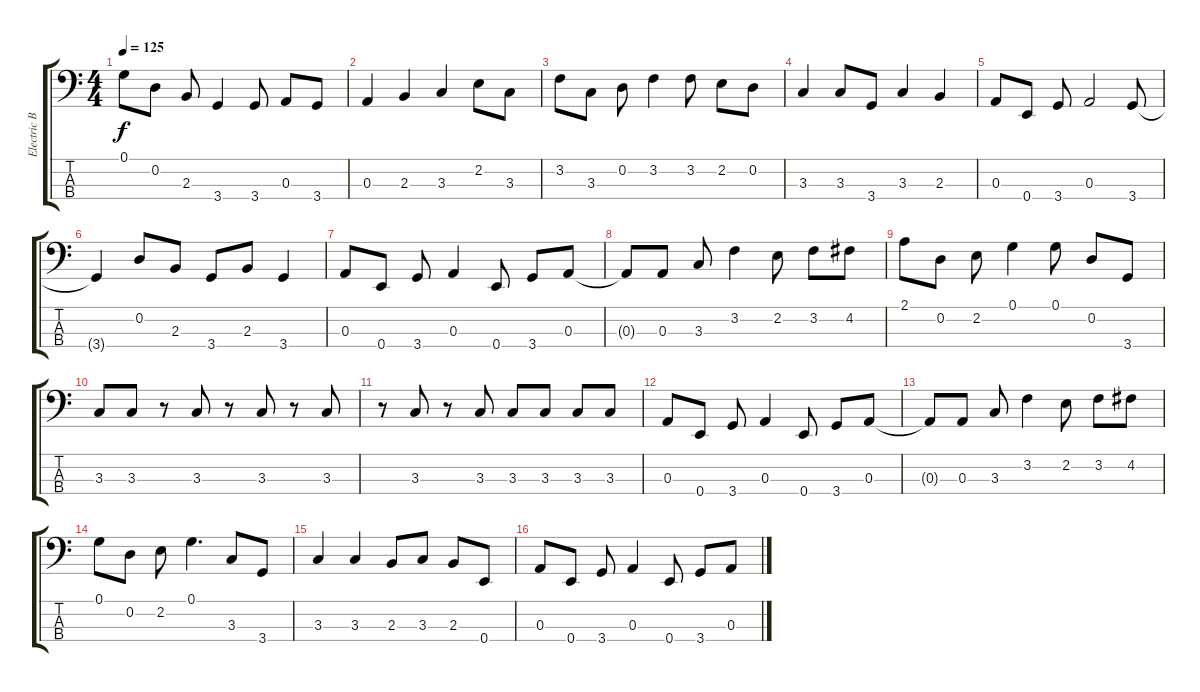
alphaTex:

\track ("Electric Bass (finger)" "Electric B") {instrument electricbassfinger}
\staff {score tabs}
\tuning (G2 D2 A1 E1) {hide}
\ts (4 4)
\tempo 125
\clef f4
\ks c
0.1.8{dy f} 0.2.8 2.3.8 3.4.4 3.4.8 0.3.8 3.4.8 |
0.3.4 2.3.4 3.3.4 2.2.8 3.3.8 |
3.2.8 3.3.8 0.2.8 3.2.4 3.2.8 2.2.8 0.2.8 |
3.3.4 3.3.8 3.4.8 3.3.4 2.3.4 |
0.3.8 0.4.8 3.4.8 0.3.2 3.4.8 |
3.4{t}.4 0.2.8 2.3.8 3.4.8 2.3.8 3.4.4 |
0.3.8 0.4.8 3.4.8 0.3.4 0.4.8 3.4.8 0.3.8 |
0.3{t}.8 0.3.8 3.3.8 3.2.4 2.2.8 3.2.8 4.2.8 |
2.1.8 0.2.8 2.2.8 0.1.4 0.1.8 0.2.8 3.4.8 |
3.3.8 3.3.8 r.8 3.3.8 r.8 3.3.8 r.8 3.3.8 |
r.8 3.3.8 r.8 3.3.8 3.3.8 3.3.8 3.3.8 3.3.8 |
0.3.8 0.4.8 3.4.8 0.3.4 0.4.8 3.4.8 0.3.8 |
0.3{t}.8 0.3.8 3.3.8 3.2.4 2.2.8 3.2.8 4.2.8 |
0.1.8 0.2.8 2.2.8 0.1.4{d} 3.3.8 3.4.8 |
3.3.4 3.3.4 2.3.8 3.3.8 2.3.8 0.4.8 |
0.3.8 0.4.8 3.4.8 0.3.4 0.4.8 3.4.8 0.3.8
